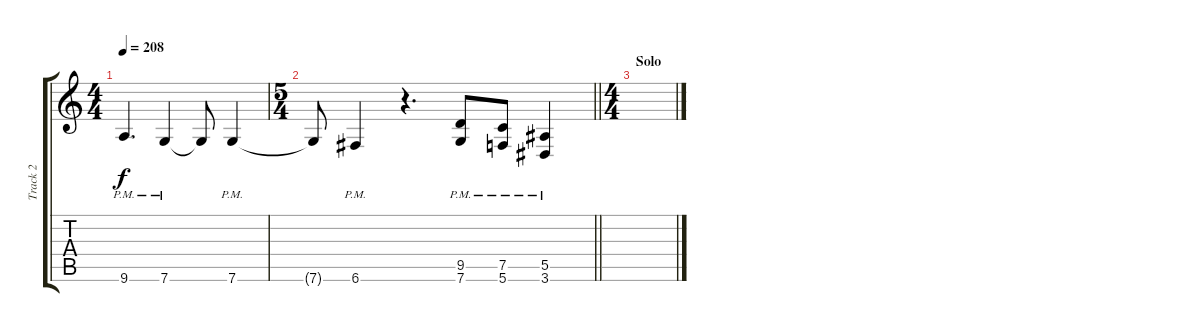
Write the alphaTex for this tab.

\track ("Track 2" "Track 2") {instrument distortionguitar}
\staff {score tabs}
\tuning (C4 G3 Eb3 Bb2 F2 C2) {hide}
\ts (4 4)
\tempo 208
\clef g2
\ks c
9.6{pm}.4{d dy f} 7.6{pm}.4 7.6{t}.8 7.6{pm}.4 |
\ts (5 4)
\barLineRight lightlight
7.6{t}.8 6.6{pm}.4 r.4{d} (9.5{pm} 7.6{pm}).8 (7.5{pm} 5.6{pm}).8 (5.5{pm} 3.6{pm}).4 |
\ts (4 4)
\section ("" "Solo ")
